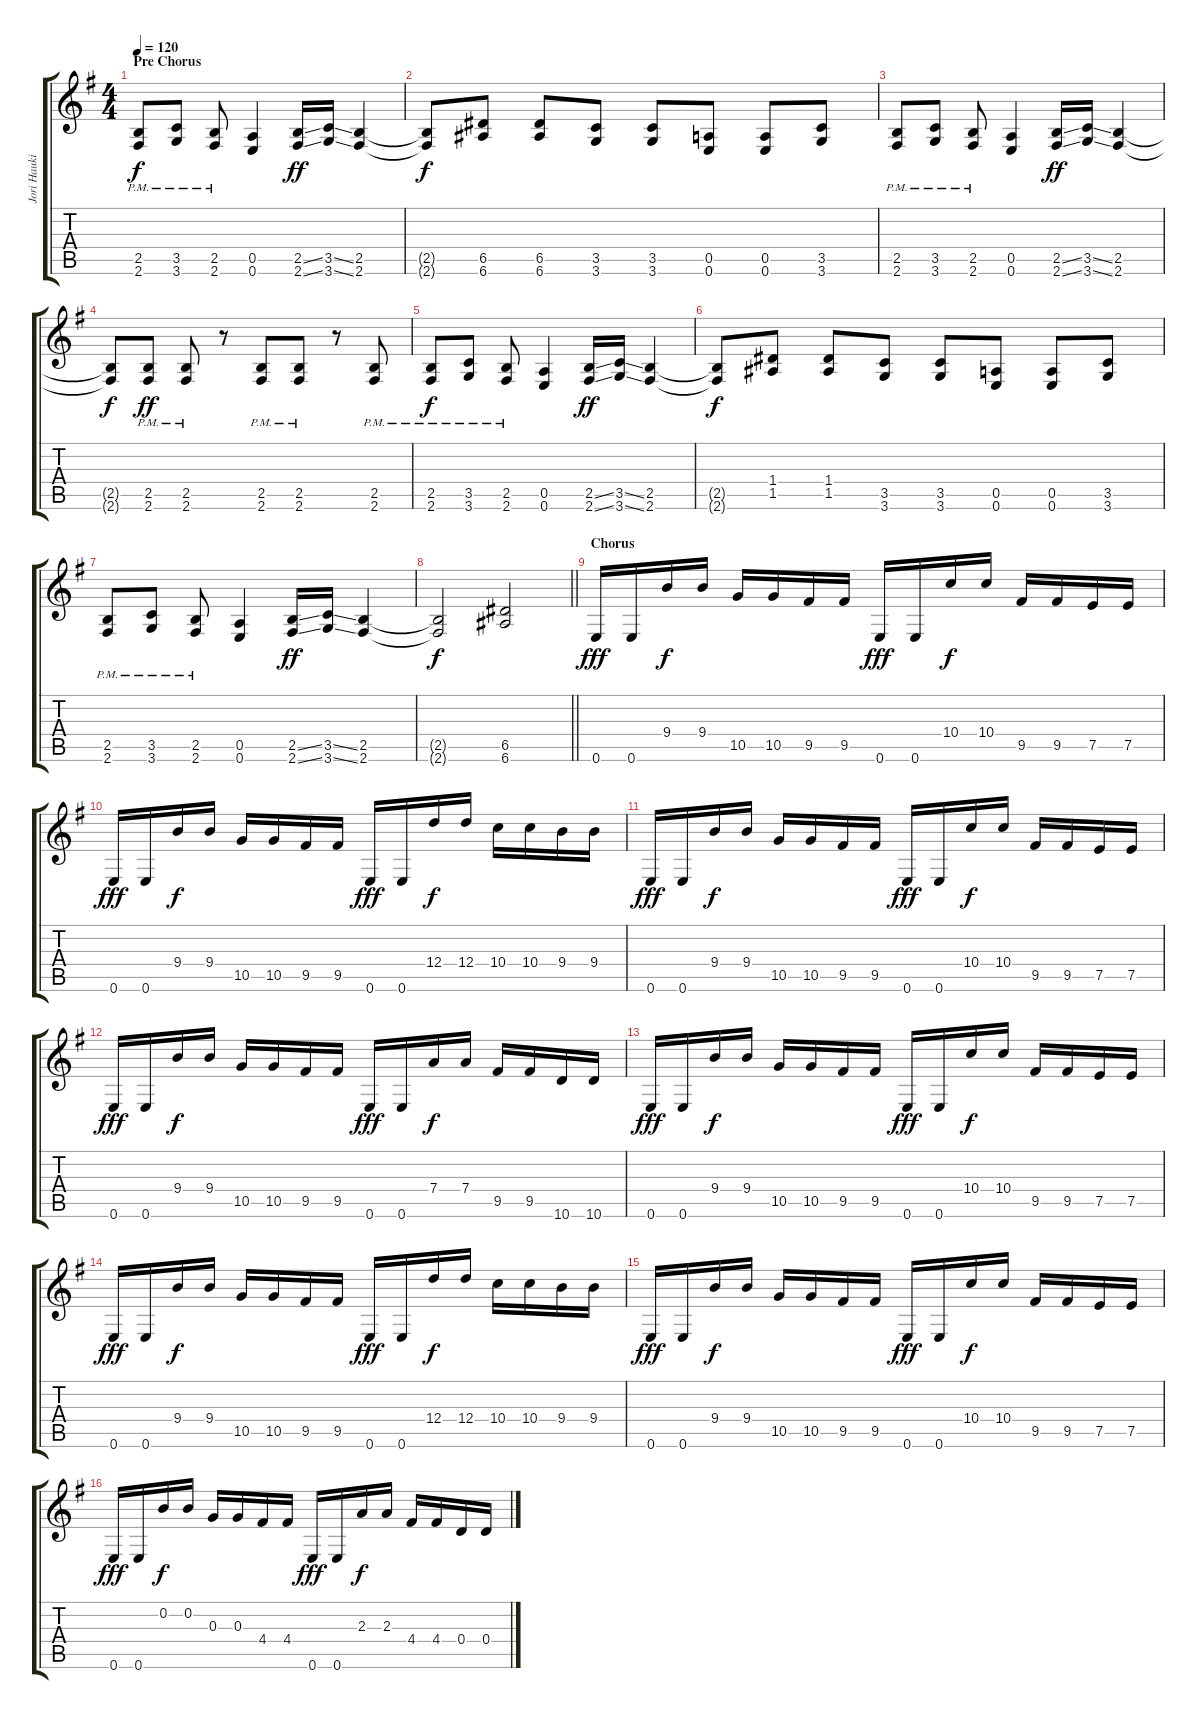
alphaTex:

\track ("Jori Haukio (guitar)" "Jori Hauki") {instrument distortionguitar}
\staff {score tabs}
\tuning (E4 B3 G3 D3 A2 E2) {hide}
\ts (4 4)
\section ("" "Pre Chorus")
\tempo 120
\clef g2
\ks eminor
(2.5{pm} 2.6{pm}).8{dy f} (3.5{pm} 3.6{pm}).8 (2.5{pm} 2.6{pm}).8 (0.5 0.6).4 (2.5{ss} 2.6{ss}).16{dy ff} (3.5{ss} 3.6{ss}).16 (2.5 2.6).4 |
(2.5{t} 2.6{t}).8{dy f} (6.5 6.6).8 (6.5 6.6).8 (3.5 3.6).8 (3.5 3.6).8 (0.5 0.6).8 (0.5 0.6).8 (3.5 3.6).8 |
(2.5{pm} 2.6{pm}).8 (3.5{pm} 3.6{pm}).8 (2.5{pm} 2.6{pm}).8 (0.5 0.6).4 (2.5{ss} 2.6{ss}).16{dy ff} (3.5{ss} 3.6{ss}).16 (2.5 2.6).4 |
(2.5{t} 2.6{t}).8{dy f} (2.5{pm} 2.6{pm}).8{dy ff} (2.5{pm} 2.6{pm}).8 r.8 (2.5{pm} 2.6{pm}).8 (2.5{pm} 2.6{pm}).8 r.8 (2.5{pm} 2.6{pm}).8 |
(2.5{pm} 2.6{pm}).8{dy f} (3.5{pm} 3.6{pm}).8 (2.5{pm} 2.6{pm}).8 (0.5 0.6).4 (2.5{ss} 2.6{ss}).16{dy ff} (3.5{ss} 3.6{ss}).16 (2.5 2.6).4 |
(2.5{t} 2.6{t}).8{dy f} (1.4 1.5).8 (1.4 1.5).8 (3.5 3.6).8 (3.5 3.6).8 (0.5 0.6).8 (0.5 0.6).8 (3.5 3.6).8 |
(2.5{pm} 2.6{pm}).8 (3.5{pm} 3.6{pm}).8 (2.5{pm} 2.6{pm}).8 (0.5 0.6).4 (2.5{ss} 2.6{ss}).16{dy ff} (3.5{ss} 3.6{ss}).16 (2.5 2.6).4 |
\barLineRight lightlight
(2.5{t} 2.6{t}).2{dy f} (6.5 6.6).2 |
\section ("" "Chorus")
0.6.16{dy fff} 0.6.16 9.4.16{dy f} 9.4.16 10.5.16 10.5.16 9.5.16 9.5.16 0.6.16{dy fff} 0.6.16 10.4.16{dy f} 10.4.16 9.5.16 9.5.16 7.5.16 7.5.16 |
0.6.16{dy fff} 0.6.16 9.4.16{dy f} 9.4.16 10.5.16 10.5.16 9.5.16 9.5.16 0.6.16{dy fff} 0.6.16 12.4.16{dy f} 12.4.16 10.4.16 10.4.16 9.4.16 9.4.16 |
0.6.16{dy fff} 0.6.16 9.4.16{dy f} 9.4.16 10.5.16 10.5.16 9.5.16 9.5.16 0.6.16{dy fff} 0.6.16 10.4.16{dy f} 10.4.16 9.5.16 9.5.16 7.5.16 7.5.16 |
0.6.16{dy fff} 0.6.16 9.4.16{dy f} 9.4.16 10.5.16 10.5.16 9.5.16 9.5.16 0.6.16{dy fff} 0.6.16 7.4.16{dy f} 7.4.16 9.5.16 9.5.16 10.6.16 10.6.16 |
0.6.16{dy fff} 0.6.16 9.4.16{dy f} 9.4.16 10.5.16 10.5.16 9.5.16 9.5.16 0.6.16{dy fff} 0.6.16 10.4.16{dy f} 10.4.16 9.5.16 9.5.16 7.5.16 7.5.16 |
0.6.16{dy fff} 0.6.16 9.4.16{dy f} 9.4.16 10.5.16 10.5.16 9.5.16 9.5.16 0.6.16{dy fff} 0.6.16 12.4.16{dy f} 12.4.16 10.4.16 10.4.16 9.4.16 9.4.16 |
0.6.16{dy fff} 0.6.16 9.4.16{dy f} 9.4.16 10.5.16 10.5.16 9.5.16 9.5.16 0.6.16{dy fff} 0.6.16 10.4.16{dy f} 10.4.16 9.5.16 9.5.16 7.5.16 7.5.16 |
0.6.16{dy fff} 0.6.16 0.2.16{dy f} 0.2.16 0.3.16 0.3.16 4.4.16 4.4.16 0.6.16{dy fff} 0.6.16 2.3.16{dy f} 2.3.16 4.4.16 4.4.16 0.4.16 0.4.16
